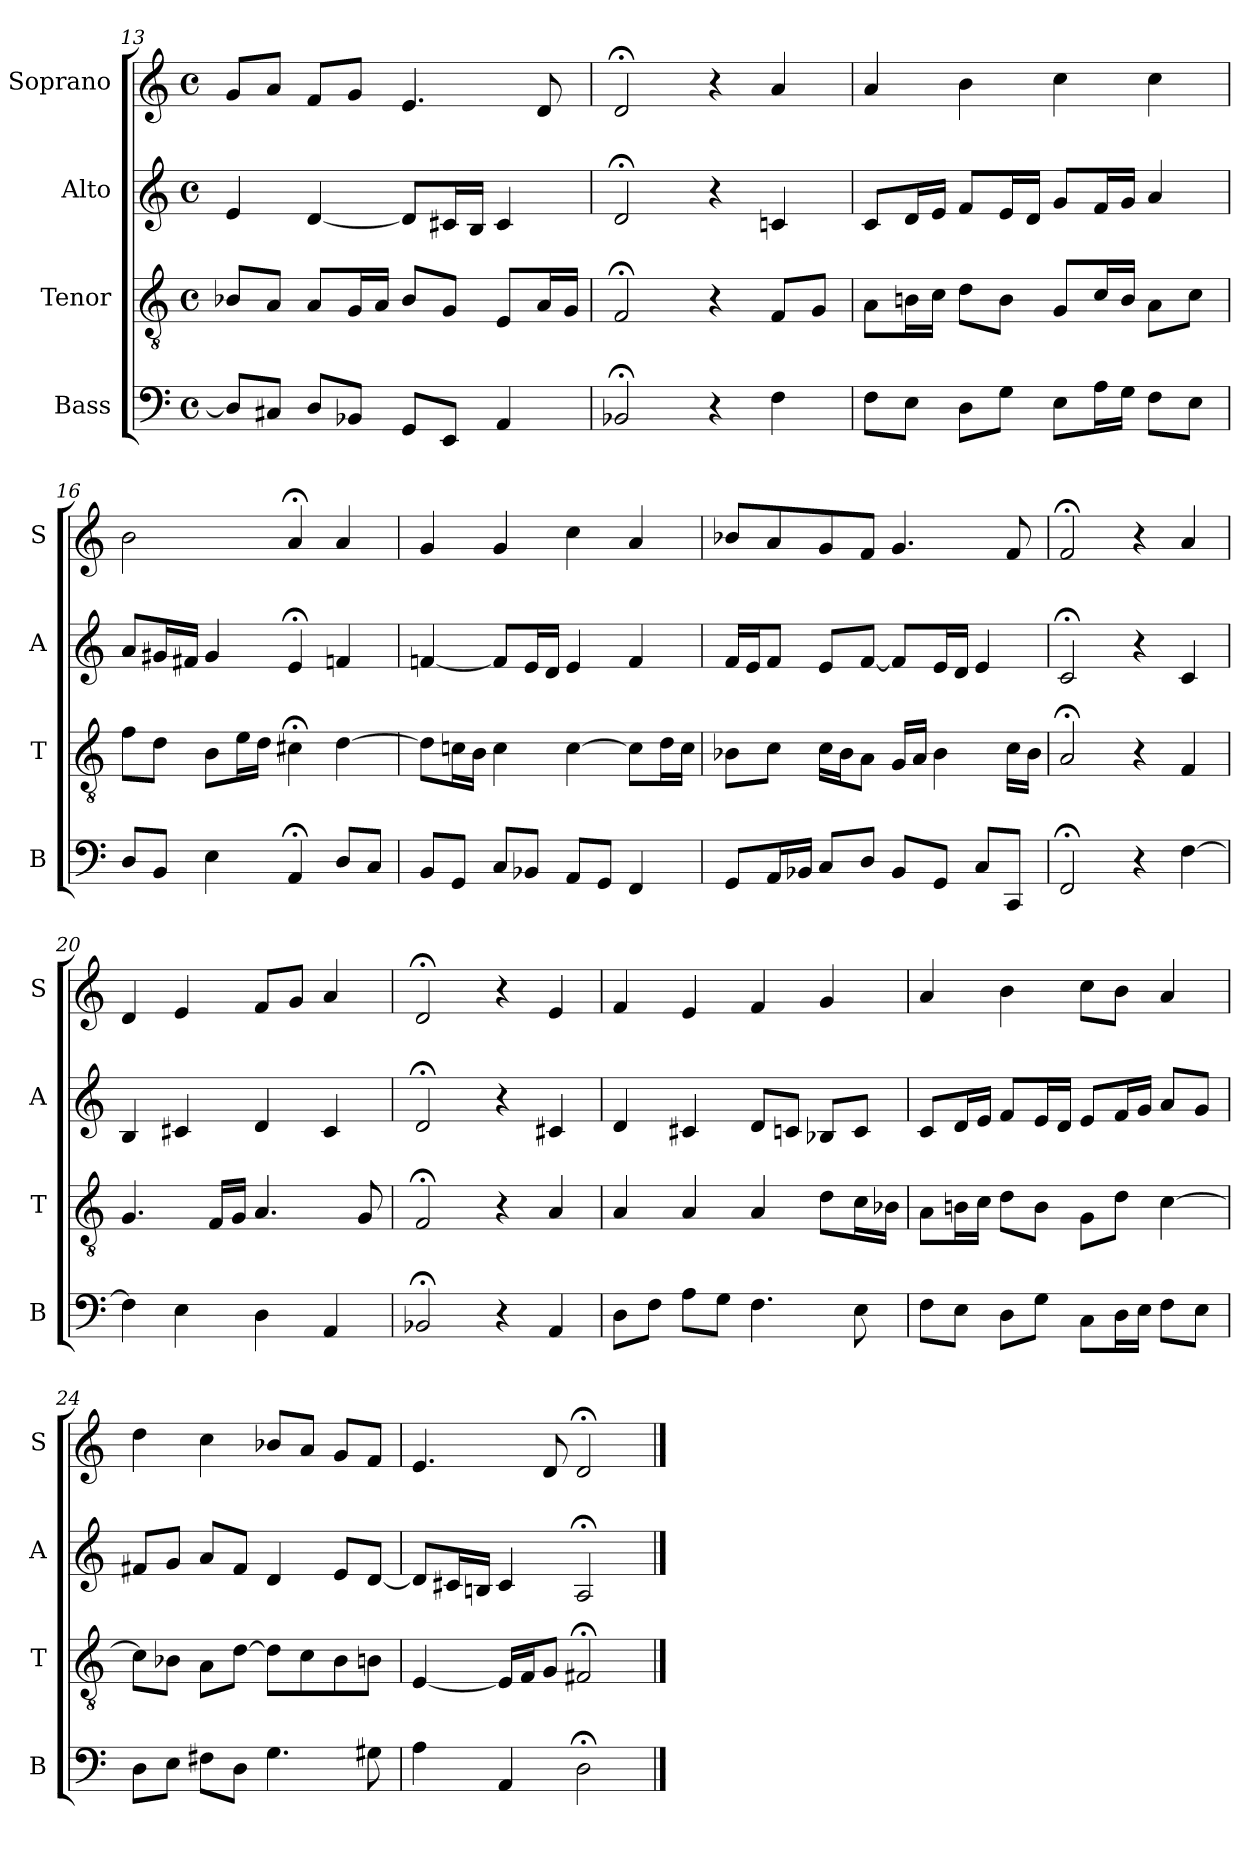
**kern	**kern	**kern	**kern
*part4	*part3	*part2	*part1
*staff4	*staff3	*staff2	*staff1
*I"Bass	*I"Tenor	*I"Alto	*I"Soprano
*I'B	*I'T	*I'A	*I'S
*clefF4	*clefGv2	*clefG2	*clefG2
*k[]	*k[]	*k[]	*k[]
*D:dor	*D:dor	*D:dor	*D:dor
*M4/4	*M4/4	*M4/4	*M4/4
*met(c)	*met(c)	*met(c)	*met(c)
=13	=13	=13	=13
8DL]	8B-XL	4e	8gL
8C#XJ	8AJ	.	8aJ
8DL	8AL	[4d	8fL
8BB-XJ	16GL	.	8gJ
.	16AJJ	.	.
8GGL	8B-L	8dL]	4.e
8EEJ	8GJ	16c#XL	.
.	.	16BJJ	.
4AA	8EL	4c#	.
.	16AL	.	8d
.	16GJJ	.	.
=14	=14	=14	=14
2BB-X;<	2F;<	2d;<	2d;<
4r	4r	4r	4r
4F	8FL	4cn	4a
.	8GJ	.	.
=15	=15	=15	=15
8FL	8AL	8cL	4a
8EJ	16BnL	16dL	.
.	16cJJ	16eJJ	.
8DL	8dL	8fL	4b
8GJ	8BJ	16eL	.
.	.	16dJJ	.
8EL	8GL	8gL	4cc
16AL	16cL	16fL	.
16GJJ	16BJJ	16gJJ	.
8FL	8AL	4a	4cc
8EJ	8cJ	.	.
=16	=16	=16	=16
8DL	8fL	8aL	2b
8BBJ	8dJ	16g#XL	.
.	.	16f#XJJ	.
4E	8BL	4g#	.
.	16eL	.	.
.	16dJJ	.	.
4AA;<	4c#X;<	4e;<	4a;<
8DL	[4d	4fn	4a
8CJ	.	.	.
=17	=17	=17	=17
8BBL	8dL]	[4fn	4g
8GGJ	16cnL	.	.
.	16BJJ	.	.
8CL	4c	8fL]	4g
8BB-XJ	.	16eL	.
.	.	16dJJ	.
8AAL	[4c	4e	4cc
8GGJ	.	.	.
4FF	8cL]	4f	4a
.	16dL	.	.
.	16cJJ	.	.
=18	=18	=18	=18
8GGL	8B-XL	16fLL	8b-XL
.	.	16eJ	.
16AAL	8cJ	8fJ	8a
16BB-XJJ	.	.	.
8CL	16cLL	8eL	8g
.	16B-J	.	.
8DJ	8AJ	[8fJ	8fJ
8BB-L	16GLL	8fL]	4.g
.	16AJJ	.	.
8GGJ	4B-	16eL	.
.	.	16dJJ	.
8CL	.	4e	.
8CCJ	16cLL	.	8f
.	16B-JJ	.	.
=19	=19	=19	=19
2FF;<	2A;<	2c;<	2f;<
4r	4r	4r	4r
[4F	4F	4c	4a
=20	=20	=20	=20
4Fi]	4.Gi	4Bi	4di
4E	.	4c#X	4e
.	16FLL	.	.
.	16GJJ	.	.
4D	4.A	4d	8fL
.	.	.	8gJ
4AA	.	4c#	4a
.	8G	.	.
=21	=21	=21	=21
2BB-X;<	2F;<	2d;<	2d;<
4r	4r	4r	4r
4AA	4A	4c#X	4e
=22	=22	=22	=22
8DL	4A	4d	4f
8FJ	.	.	.
8AL	4A	4c#X	4e
8GJ	.	.	.
4.F	4A	8dL	4f
.	.	8cnJ	.
.	8dL	8B-XL	4g
8E	16cL	8cJ	.
.	16B-XJJ	.	.
=23	=23	=23	=23
8FL	8AL	8cL	4a
8EJ	16BnL	16dL	.
.	16cJJ	16eJJ	.
8DL	8dL	8fL	4b
8GJ	8BJ	16eL	.
.	.	16dJJ	.
8CL	8GL	8eL	8ccL
16DL	8dJ	16fL	8bJ
16EJJ	.	16gJJ	.
8FL	[4c	8aL	4a
8EJ	.	8gJ	.
=24	=24	=24	=24
8DL	8cL]	8f#XL	4dd
8EJ	8B-XJ	8gJ	.
8F#XL	8AL	8aL	4cc
8DJ	[8dJ	8f#J	.
4.G	8dL]	4d	8b-XL
.	8c	.	8aJ
.	8B-	8eL	8gL
8G#X	8BnJ	[8dJ	8fJ
=25	=25	=25	=25
4A	[4E	8dL]	4.e
.	.	16c#XL	.
.	.	16BnJJ	.
4AA	16ELL]	4c#	.
.	16FJ	.	.
.	8GJ	.	8d
2D;<	2F#X;<	2A;<	2d;<
==	==	==	==
*-	*-	*-	*-
